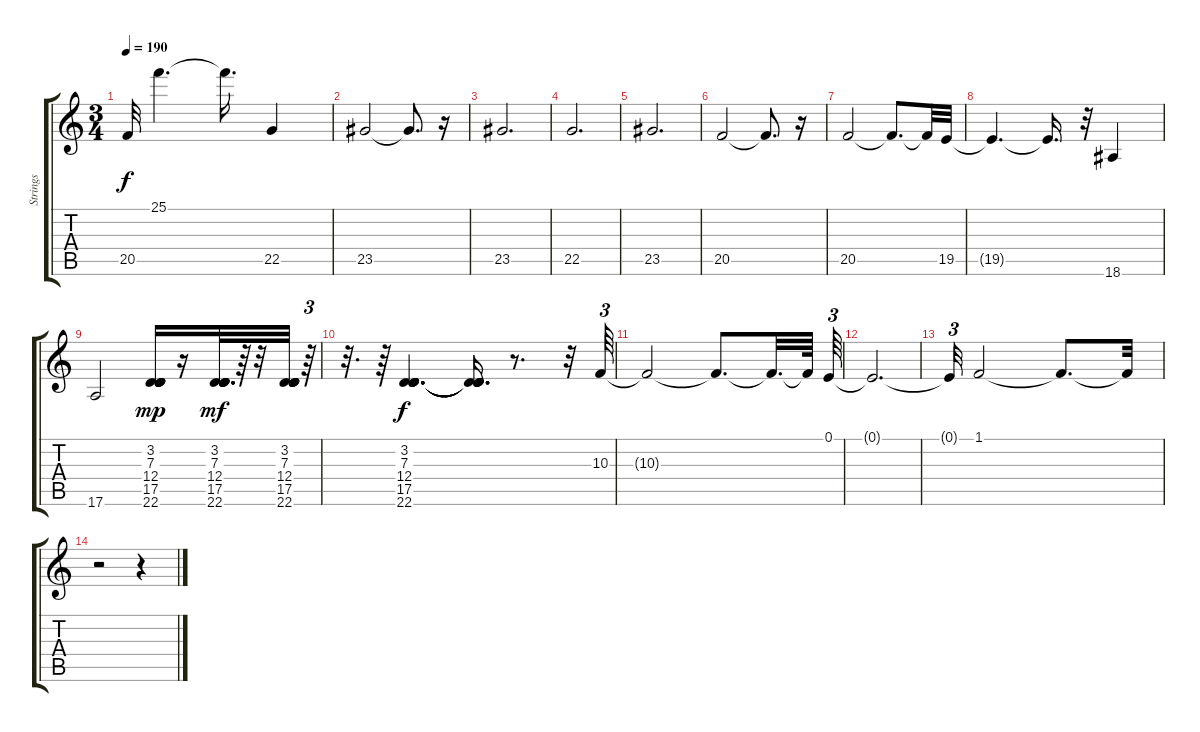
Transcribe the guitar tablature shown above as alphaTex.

\track ("Strings" "Strings") {instrument stringensemble2}
\staff {score tabs}
\tuning (E4 B3 G3 D3 A2 E2) {hide}
\ts (3 4)
\tempo 190
\clef g2
\ks c
20.5.32{dy f} 25.1.4{d} 25.1{t}.16{d} 22.5.4 |
23.5.2 23.5{t}.8{d} r.16 |
23.5.2{d} |
22.5.2{d} |
23.5.2{d} |
20.5.2 20.5{t}.8{d} r.16 |
20.5.2 20.5{t}.8{d} 20.5{t}.32 19.5.32 |
19.5{t}.4{d} 19.5{t}.16{d} r.32 18.6.4 |
17.6.2 (3.2 7.3 12.4 17.5 22.6).16{dy mp} r.16 (3.2 7.3 12.4 17.5 22.6).32{d dy mf} r.64 r.32 (3.2 7.3 12.4 17.5 22.6).32 r.64{tu (3 2)} |
r.32{d} r.64 (3.2 7.3 12.4 17.5 22.6).4{d dy f} (3.2{t} 7.3{t} 12.4{t} 17.5{t} 22.6{t}).16{d} r.8{d} r.32 10.3.64{tu (3 2)} |
10.3{t}.2 10.3{t}.8{d} 10.3{t}.32{d} 10.3{t}.64 0.1.64{tu (3 2)} |
0.1{t}.2{d} |
0.1{t}.32{tu (3 2)} 1.1.2 1.1{t}.8{d} 1.1{t}.32 |
r.2 r.4
